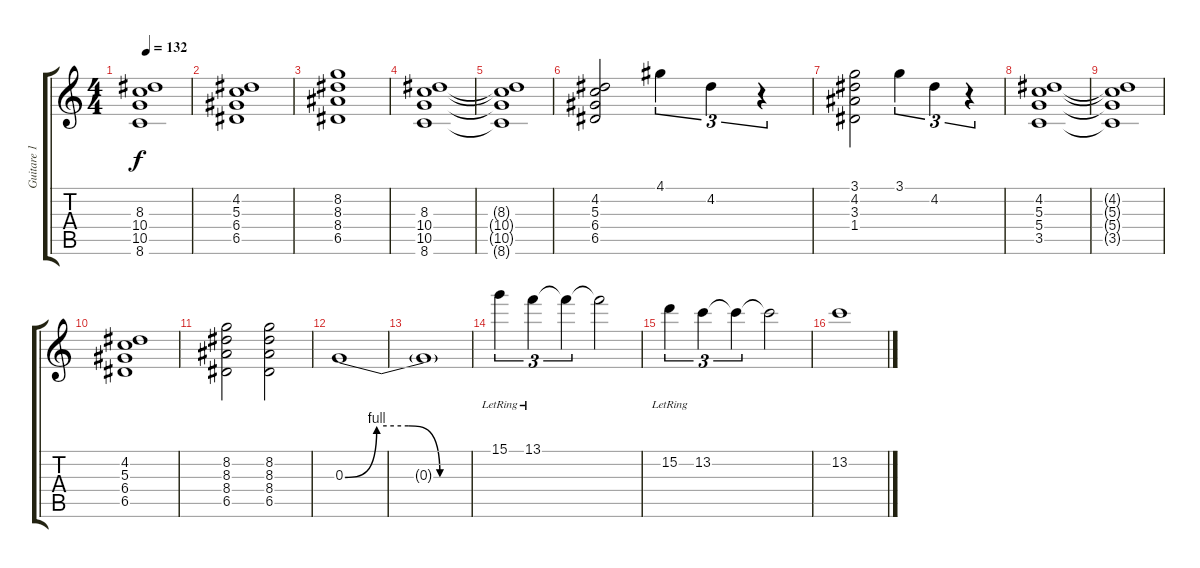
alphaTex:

\track ("Guitare 1 (lead)" "Guitare 1 ") {instrument distortionguitar}
\staff {score tabs}
\tuning (E4 B3 G3 D3 A2 E2) {hide}
\ts (4 4)
\tempo 132
\clef g2
\ks c
(8.3{t} 10.4{t} 10.5{t} 8.6{t}).1{dy f} |
(4.2 5.3 6.4 6.5).1 |
(8.2 8.3 8.4 6.5).1 |
(8.3 10.4 10.5 8.6).1 |
(8.3{t} 10.4{t} 10.5{t} 8.6{t}).1 |
(4.2 5.3 6.4 6.5).2 4.1.4{tu (3 2)} 4.2.4{tu (3 2)} r.4{tu (3 2)} |
(3.1 4.2 3.3 1.4).2 3.1.4{tu (3 2)} 4.2.4{tu (3 2)} r.4{tu (3 2)} |
(4.2 5.3 5.4 3.5).1 |
(4.2{t} 5.3{t} 5.4{t} 3.5{t}).1 |
(4.2 5.3 6.4 6.5).1 |
(8.2 8.3 8.4 6.5).2 (8.2 8.3 8.4 6.5).2 |
0.3{be (custom 0 0 15 4 30 4 45 0 60 0)}.1 |
0.3{t}.1 |
15.1{lr}.4{tu (3 2)} 13.1{lr}.4{tu (3 2)} 13.1{t}.4{tu (3 2)} 13.1{t}.2 |
15.2{lr}.4{tu (3 2)} 13.2.4{tu (3 2)} 13.2{t}.4{tu (3 2)} 13.2{t}.2 |
13.2.1
